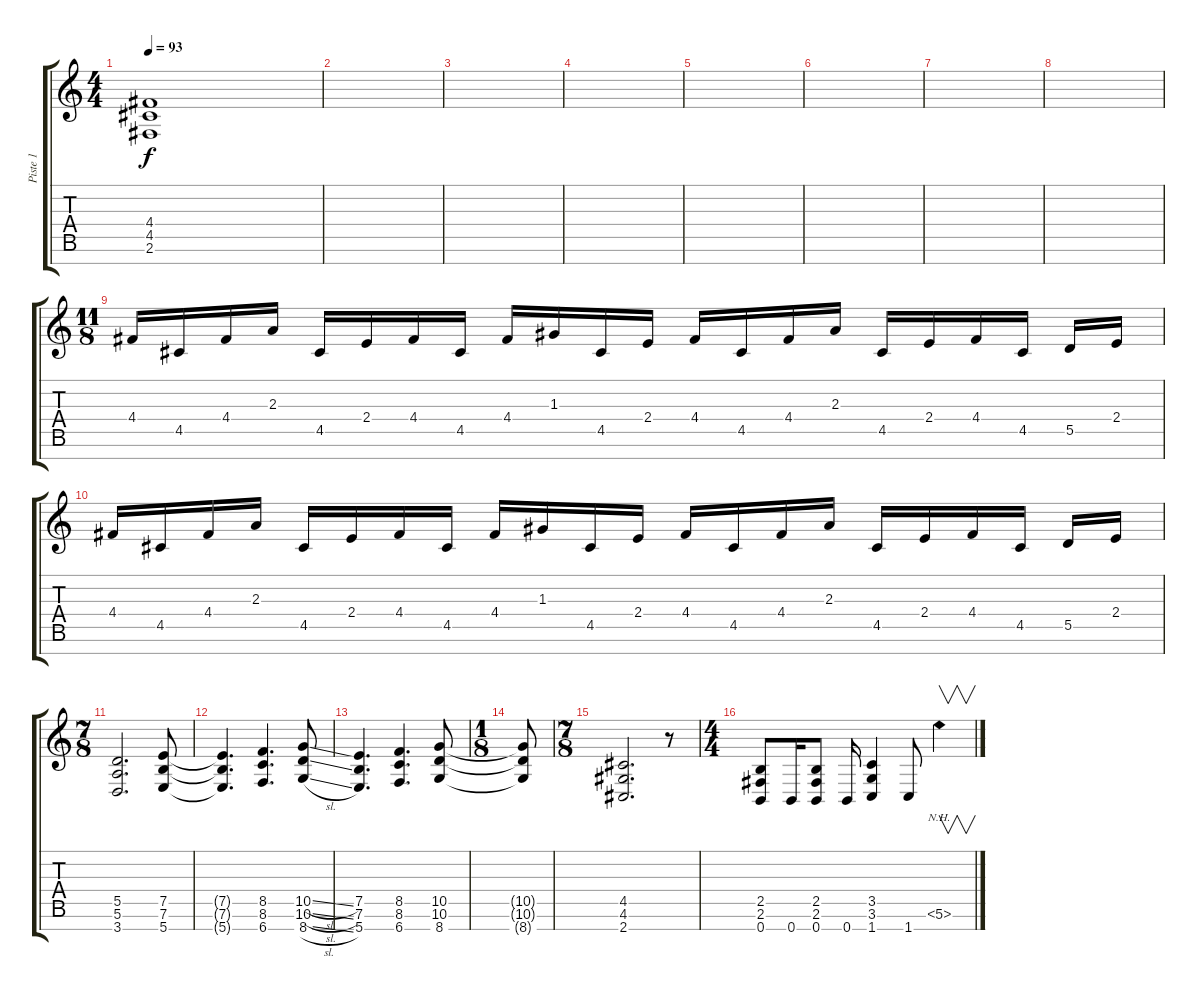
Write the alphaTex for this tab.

\track ("Piste 1" "Piste 1") {instrument distortionguitar}
\staff {score tabs}
\tuning (E4 B3 G3 D3 A2 E2 B1) {hide}
\ts (4 4)
\tempo 93
\clef g2
\ks c
(4.4 4.5 2.6).1{dy f} |
|
|
|
|
|
|
|
\ts (11 8)
4.4.16 4.5.16 4.4.16 2.3.16 4.5.16 2.4.16 4.4.16 4.5.16 4.4.16 1.3.16 4.5.16 2.4.16 4.4.16 4.5.16 4.4.16 2.3.16 4.5.16 2.4.16 4.4.16 4.5.16 5.5.16 2.4.16 |
4.4.16 4.5.16 4.4.16 2.3.16 4.5.16 2.4.16 4.4.16 4.5.16 4.4.16 1.3.16 4.5.16 2.4.16 4.4.16 4.5.16 4.4.16 2.3.16 4.5.16 2.4.16 4.4.16 4.5.16 5.5.16 2.4.16 |
\ts (7 8)
(5.5 5.6 3.7).2{d} (7.5 7.6 5.7).8 |
(7.5{t} 7.6{t} 5.7{t}).4{d} (8.5 8.6 6.7).4{d} (10.5{sl} 10.6{sl} 8.7{sl}).8 |
(7.5 7.6 5.7).4{d} (8.5 8.6 6.7).4{d} (10.5 10.6 8.7).8 |
\ts (1 8)
(10.5{t} 10.6{t} 8.7{t}).8 |
\ts (7 8)
(4.5 4.6 2.7).2{d} r.8 |
\ts (4 4)
(2.5 2.6 0.7).8 0.7.16 (2.5 2.6 0.7).8 0.7.16 (3.5 3.6 1.7).4 1.7.8 5.6{nh}.4{v}
